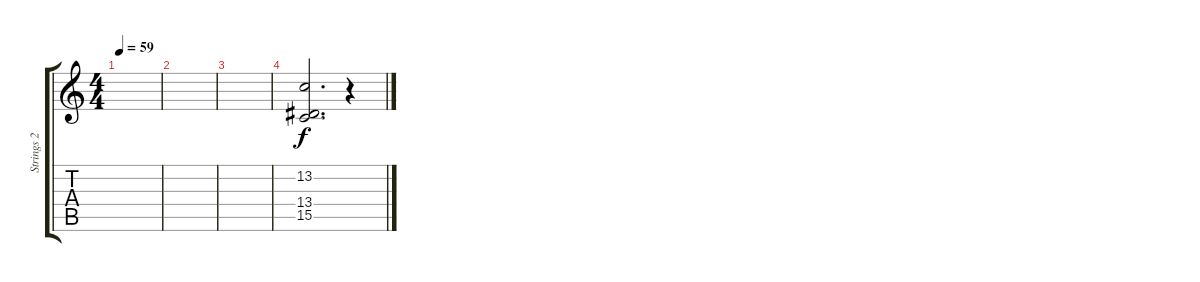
\track ("Strings 2" "Strings 2") {instrument stringensemble2}
\staff {score tabs}
\tuning (E4 B3 G3 D3 A2 E2) {hide}
\ts (4 4)
\tempo 59
\clef g2
\ks c
|
|
|
(13.2 13.4 15.5).2{d} r.4
